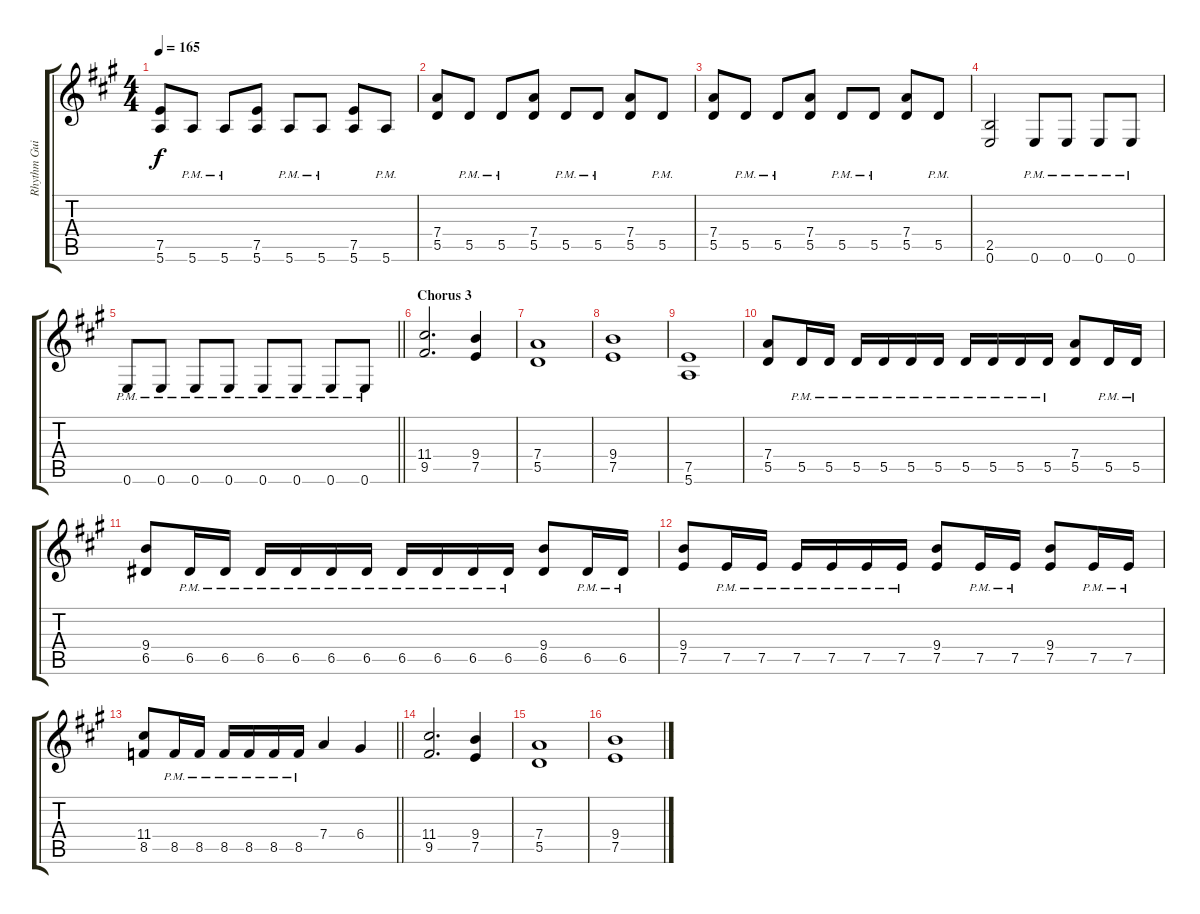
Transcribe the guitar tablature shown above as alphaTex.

\track ("Rhythm Guitar 1: Juha-Pekka Alanen" "Rhythm Gui") {instrument distortionguitar}
\staff {score tabs}
\tuning (E4 B3 G3 D3 A2 E2) {hide}
\ts (4 4)
\tempo 165
\clef g2
\ks f#minor
(7.5 5.6).8{dy f} 5.6{pm}.8 5.6{pm}.8 (7.5 5.6).8 5.6{pm}.8 5.6{pm}.8 (7.5 5.6).8 5.6{pm}.8 |
(7.4 5.5).8 5.5{pm}.8 5.5{pm}.8 (7.4 5.5).8 5.5{pm}.8 5.5{pm}.8 (7.4 5.5).8 5.5{pm}.8 |
(7.4 5.5).8 5.5{pm}.8 5.5{pm}.8 (7.4 5.5).8 5.5{pm}.8 5.5{pm}.8 (7.4 5.5).8 5.5{pm}.8 |
(2.5 0.6).2 0.6{pm}.8 0.6{pm}.8 0.6{pm}.8 0.6{pm}.8 |
\barLineRight lightlight
0.6{pm}.8 0.6{pm}.8 0.6{pm}.8 0.6{pm}.8 0.6{pm}.8 0.6{pm}.8 0.6{pm}.8 0.6{pm}.8 |
\section ("" "Chorus 3")
(11.4 9.5).2{d} (9.4 7.5).4 |
(7.4 5.5).1 |
(9.4 7.5).1 |
(7.5 5.6).1 |
(7.4 5.5).8 5.5{pm}.16 5.5{pm}.16 5.5{pm}.16 5.5{pm}.16 5.5{pm}.16 5.5{pm}.16 5.5{pm}.16 5.5{pm}.16 5.5{pm}.16 5.5{pm}.16 (7.4 5.5).8 5.5{pm}.16 5.5{pm}.16 |
(9.4 6.5).8 6.5{pm}.16 6.5{pm}.16 6.5{pm}.16 6.5{pm}.16 6.5{pm}.16 6.5{pm}.16 6.5{pm}.16 6.5{pm}.16 6.5{pm}.16 6.5{pm}.16 (9.4 6.5).8 6.5{pm}.16 6.5{pm}.16 |
(9.4 7.5).8 7.5{pm}.16 7.5{pm}.16 7.5{pm}.16 7.5{pm}.16 7.5{pm}.16 7.5{pm}.16 (9.4 7.5).8 7.5{pm}.16 7.5{pm}.16 (9.4 7.5).8 7.5{pm}.16 7.5{pm}.16 |
\barLineRight lightlight
(11.4 8.5).8 8.5{pm}.16 8.5{pm}.16 8.5{pm}.16 8.5{pm}.16 8.5{pm}.16 8.5{pm}.16 7.4.4 6.4.4 |
(11.4 9.5).2{d} (9.4 7.5).4 |
(7.4 5.5).1 |
(9.4 7.5).1
